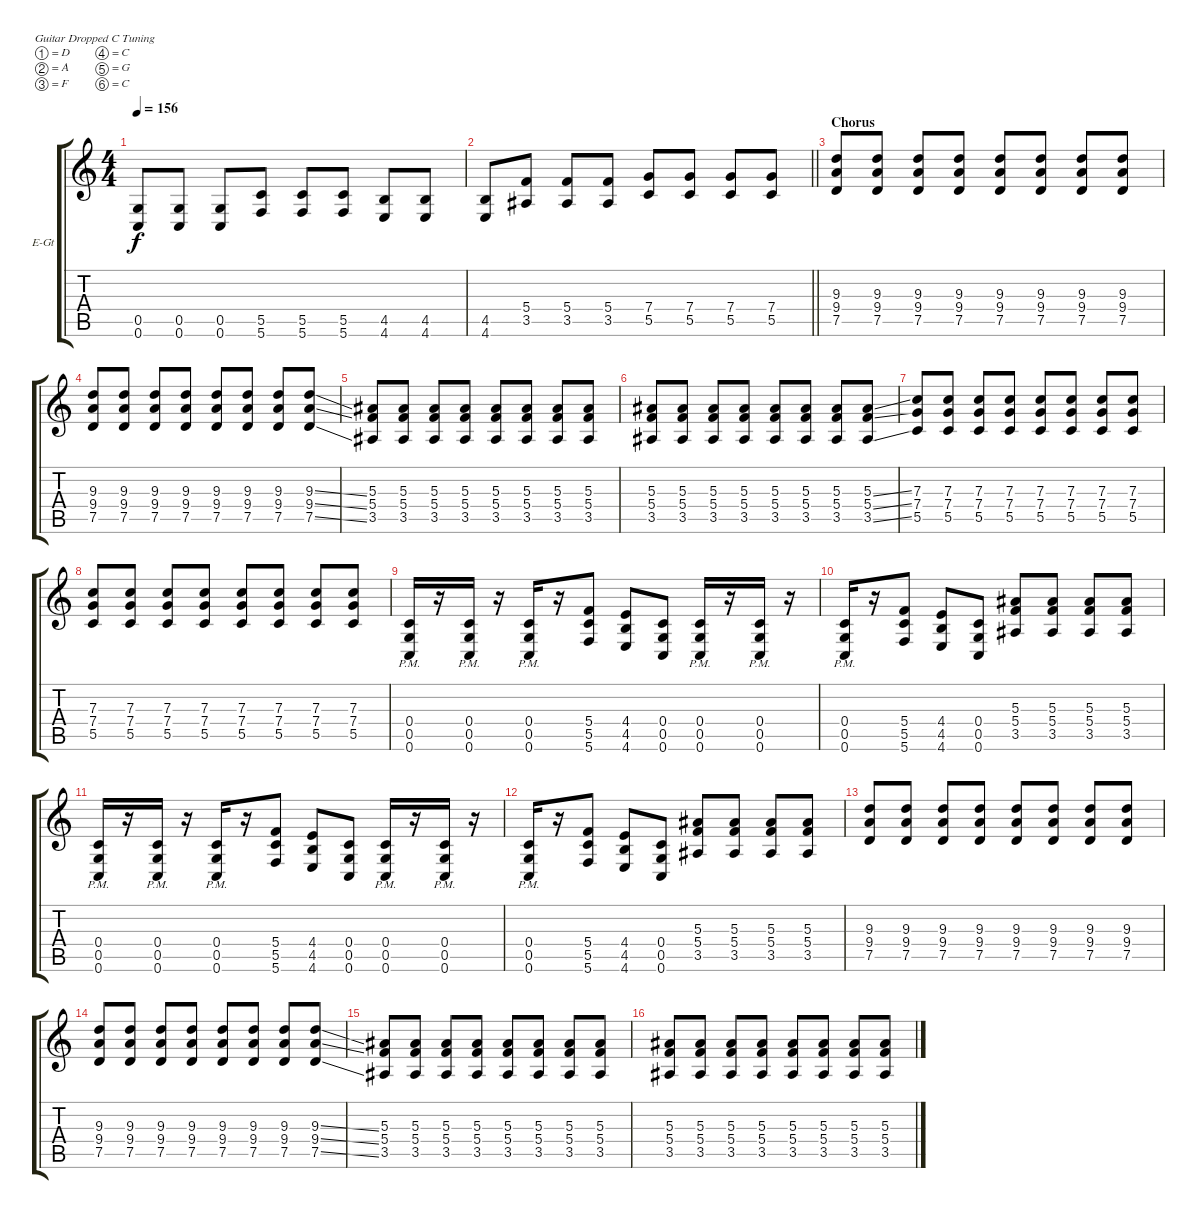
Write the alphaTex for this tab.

\bracketExtendMode groupsimilarinstruments
\firstSystemTrackNameOrientation horizontal
\otherSystemsTrackNameOrientation horizontal
\track ("Lead" "E-Gt") {instrument distortionguitar}
\staff {score tabs}
\tuning (D4 A3 F3 C3 G2 C2)
\ts (4 4)
\tempo 156
\clef g2
\ks c
(0.5 0.6).8{dy f} (0.5 0.6).8 (0.5 0.6).8 (5.5 5.6).8 (5.5 5.6).8 (5.5 5.6).8 (4.5 4.6).8 (4.5 4.6).8 |
\barLineRight lightlight
(4.5 4.6).8 (5.4 3.5).8 (5.4 3.5).8 (5.4 3.5).8 (7.4 5.5).8 (7.4 5.5).8 (7.4 5.5).8 (7.4 5.5).8 |
\section ("" "Chorus")
(9.3 9.4 7.5).8 (9.3 9.4 7.5).8 (9.3 9.4 7.5).8 (9.3 9.4 7.5).8 (9.3 9.4 7.5).8 (9.3 9.4 7.5).8 (9.3 9.4 7.5).8 (9.3 9.4 7.5).8 |
(9.3 9.4 7.5).8 (9.3 9.4 7.5).8 (9.3 9.4 7.5).8 (9.3 9.4 7.5).8 (9.3 9.4 7.5).8 (9.3 9.4 7.5).8 (9.3 9.4 7.5).8 (9.3{ss} 9.4{ss} 7.5{ss}).8 |
(5.3 5.4 3.5).8 (5.3 5.4 3.5).8 (5.3 5.4 3.5).8 (5.3 5.4 3.5).8 (5.3 5.4 3.5).8 (5.3 5.4 3.5).8 (5.3 5.4 3.5).8 (5.3 5.4 3.5).8 |
(5.3 5.4 3.5).8 (5.3 5.4 3.5).8 (5.3 5.4 3.5).8 (5.3 5.4 3.5).8 (5.3 5.4 3.5).8 (5.3 5.4 3.5).8 (5.3 5.4 3.5).8 (5.3{ss} 5.4{ss} 3.5{ss}).8 |
(7.3 7.4 5.5).8 (7.3 7.4 5.5).8 (7.3 7.4 5.5).8 (7.3 7.4 5.5).8 (7.3 7.4 5.5).8 (7.3 7.4 5.5).8 (7.3 7.4 5.5).8 (7.3 7.4 5.5).8 |
(7.3 7.4 5.5).8 (7.3 7.4 5.5).8 (7.3 7.4 5.5).8 (7.3 7.4 5.5).8 (7.3 7.4 5.5).8 (7.3 7.4 5.5).8 (7.3 7.4 5.5).8 (7.3 7.4 5.5).8 |
(0.4{pm} 0.5{pm} 0.6{pm}).16 r.16 (0.4{pm} 0.5{pm} 0.6{pm}).16 r.16 (0.4{pm} 0.5{pm} 0.6{pm}).16 r.16 (5.4 5.5 5.6).8 (4.4 4.5 4.6).8 (0.4 0.5 0.6).8 (0.4{pm} 0.5{pm} 0.6{pm}).16 r.16 (0.4{pm} 0.5{pm} 0.6{pm}).16 r.16 |
(0.4{pm} 0.5{pm} 0.6{pm}).16 r.16 (5.4 5.5 5.6).8 (4.4 4.5 4.6).8 (0.4 0.5 0.6).8 (5.3 5.4 3.5).8 (5.3 5.4 3.5).8 (5.3 5.4 3.5).8 (5.3 5.4 3.5).8 |
(0.4{pm} 0.5{pm} 0.6{pm}).16 r.16 (0.4{pm} 0.5{pm} 0.6{pm}).16 r.16 (0.4{pm} 0.5{pm} 0.6{pm}).16 r.16 (5.4 5.5 5.6).8 (4.4 4.5 4.6).8 (0.4 0.5 0.6).8 (0.4{pm} 0.5{pm} 0.6{pm}).16 r.16 (0.4{pm} 0.5{pm} 0.6{pm}).16 r.16 |
(0.4{pm} 0.5{pm} 0.6{pm}).16 r.16 (5.4 5.5 5.6).8 (4.4 4.5 4.6).8 (0.4 0.5 0.6).8 (5.3 5.4 3.5).8 (5.3 5.4 3.5).8 (5.3 5.4 3.5).8 (5.3 5.4 3.5).8 |
(9.3 9.4 7.5).8 (9.3 9.4 7.5).8 (9.3 9.4 7.5).8 (9.3 9.4 7.5).8 (9.3 9.4 7.5).8 (9.3 9.4 7.5).8 (9.3 9.4 7.5).8 (9.3 9.4 7.5).8 |
(9.3 9.4 7.5).8 (9.3 9.4 7.5).8 (9.3 9.4 7.5).8 (9.3 9.4 7.5).8 (9.3 9.4 7.5).8 (9.3 9.4 7.5).8 (9.3 9.4 7.5).8 (9.3{ss} 9.4{ss} 7.5{ss}).8 |
(5.3 5.4 3.5).8 (5.3 5.4 3.5).8 (5.3 5.4 3.5).8 (5.3 5.4 3.5).8 (5.3 5.4 3.5).8 (5.3 5.4 3.5).8 (5.3 5.4 3.5).8 (5.3 5.4 3.5).8 |
(5.3 5.4 3.5).8 (5.3 5.4 3.5).8 (5.3 5.4 3.5).8 (5.3 5.4 3.5).8 (5.3 5.4 3.5).8 (5.3 5.4 3.5).8 (5.3 5.4 3.5).8 (5.3{ss} 5.4{ss} 3.5{ss}).8
